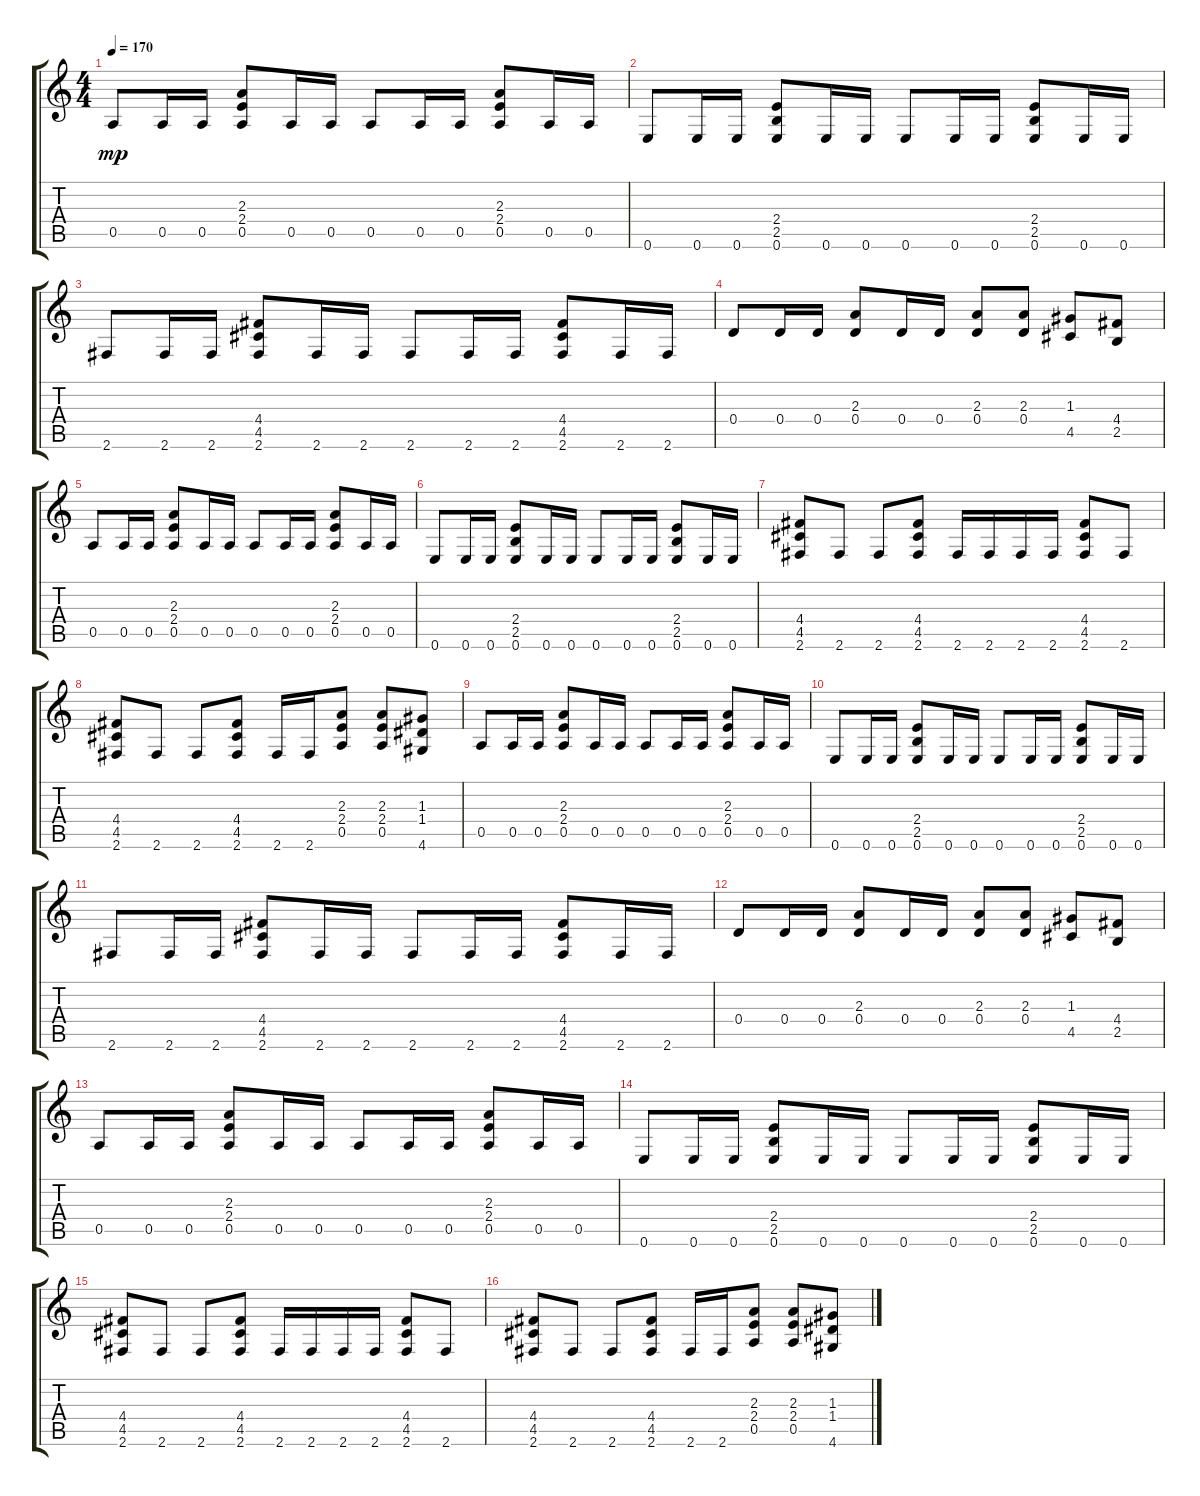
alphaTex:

\track "" {instrument distortionguitar}
\staff {score tabs}
\tuning (E4 B3 G3 D3 A2 E2) {hide}
\ts (4 4)
\tempo 170
\clef g2
\ks c
0.5.8{dy mp} 0.5.16 0.5.16 (2.3 2.4 0.5).8 0.5.16 0.5.16 0.5.8 0.5.16 0.5.16 (2.3 2.4 0.5).8 0.5.16 0.5.16 |
0.6.8 0.6.16 0.6.16 (2.4 2.5 0.6).8 0.6.16 0.6.16 0.6.8 0.6.16 0.6.16 (2.4 2.5 0.6).8 0.6.16 0.6.16 |
2.6.8 2.6.16 2.6.16 (4.4 4.5 2.6).8 2.6.16 2.6.16 2.6.8 2.6.16 2.6.16 (4.4 4.5 2.6).8 2.6.16 2.6.16 |
0.4.8 0.4.16 0.4.16 (2.3 0.4).8 0.4.16 0.4.16 (2.3 0.4).8 (2.3 0.4).8 (1.3 4.5).8 (4.4 2.5).8 |
0.5.8 0.5.16 0.5.16 (2.3 2.4 0.5).8 0.5.16 0.5.16 0.5.8 0.5.16 0.5.16 (2.3 2.4 0.5).8 0.5.16 0.5.16 |
0.6.8 0.6.16 0.6.16 (2.4 2.5 0.6).8 0.6.16 0.6.16 0.6.8 0.6.16 0.6.16 (2.4 2.5 0.6).8 0.6.16 0.6.16 |
(4.4 4.5 2.6).8 2.6.8 2.6.8 (4.4 4.5 2.6).8 2.6.16 2.6.16 2.6.16 2.6.16 (4.4 4.5 2.6).8 2.6.8 |
(4.4 4.5 2.6).8 2.6.8 2.6.8 (4.4 4.5 2.6).8 2.6.16 2.6.16 (2.3 2.4 0.5).8 (2.3 2.4 0.5).8 (1.3 1.4 4.6).8 |
0.5.8 0.5.16 0.5.16 (2.3 2.4 0.5).8 0.5.16 0.5.16 0.5.8 0.5.16 0.5.16 (2.3 2.4 0.5).8 0.5.16 0.5.16 |
0.6.8 0.6.16 0.6.16 (2.4 2.5 0.6).8 0.6.16 0.6.16 0.6.8 0.6.16 0.6.16 (2.4 2.5 0.6).8 0.6.16 0.6.16 |
2.6.8 2.6.16 2.6.16 (4.4 4.5 2.6).8 2.6.16 2.6.16 2.6.8 2.6.16 2.6.16 (4.4 4.5 2.6).8 2.6.16 2.6.16 |
0.4.8 0.4.16 0.4.16 (2.3 0.4).8 0.4.16 0.4.16 (2.3 0.4).8 (2.3 0.4).8 (1.3 4.5).8 (4.4 2.5).8 |
0.5.8 0.5.16 0.5.16 (2.3 2.4 0.5).8 0.5.16 0.5.16 0.5.8 0.5.16 0.5.16 (2.3 2.4 0.5).8 0.5.16 0.5.16 |
0.6.8 0.6.16 0.6.16 (2.4 2.5 0.6).8 0.6.16 0.6.16 0.6.8 0.6.16 0.6.16 (2.4 2.5 0.6).8 0.6.16 0.6.16 |
(4.4 4.5 2.6).8 2.6.8 2.6.8 (4.4 4.5 2.6).8 2.6.16 2.6.16 2.6.16 2.6.16 (4.4 4.5 2.6).8 2.6.8 |
(4.4 4.5 2.6).8 2.6.8 2.6.8 (4.4 4.5 2.6).8 2.6.16 2.6.16 (2.3 2.4 0.5).8 (2.3 2.4 0.5).8 (1.3 1.4 4.6).8
